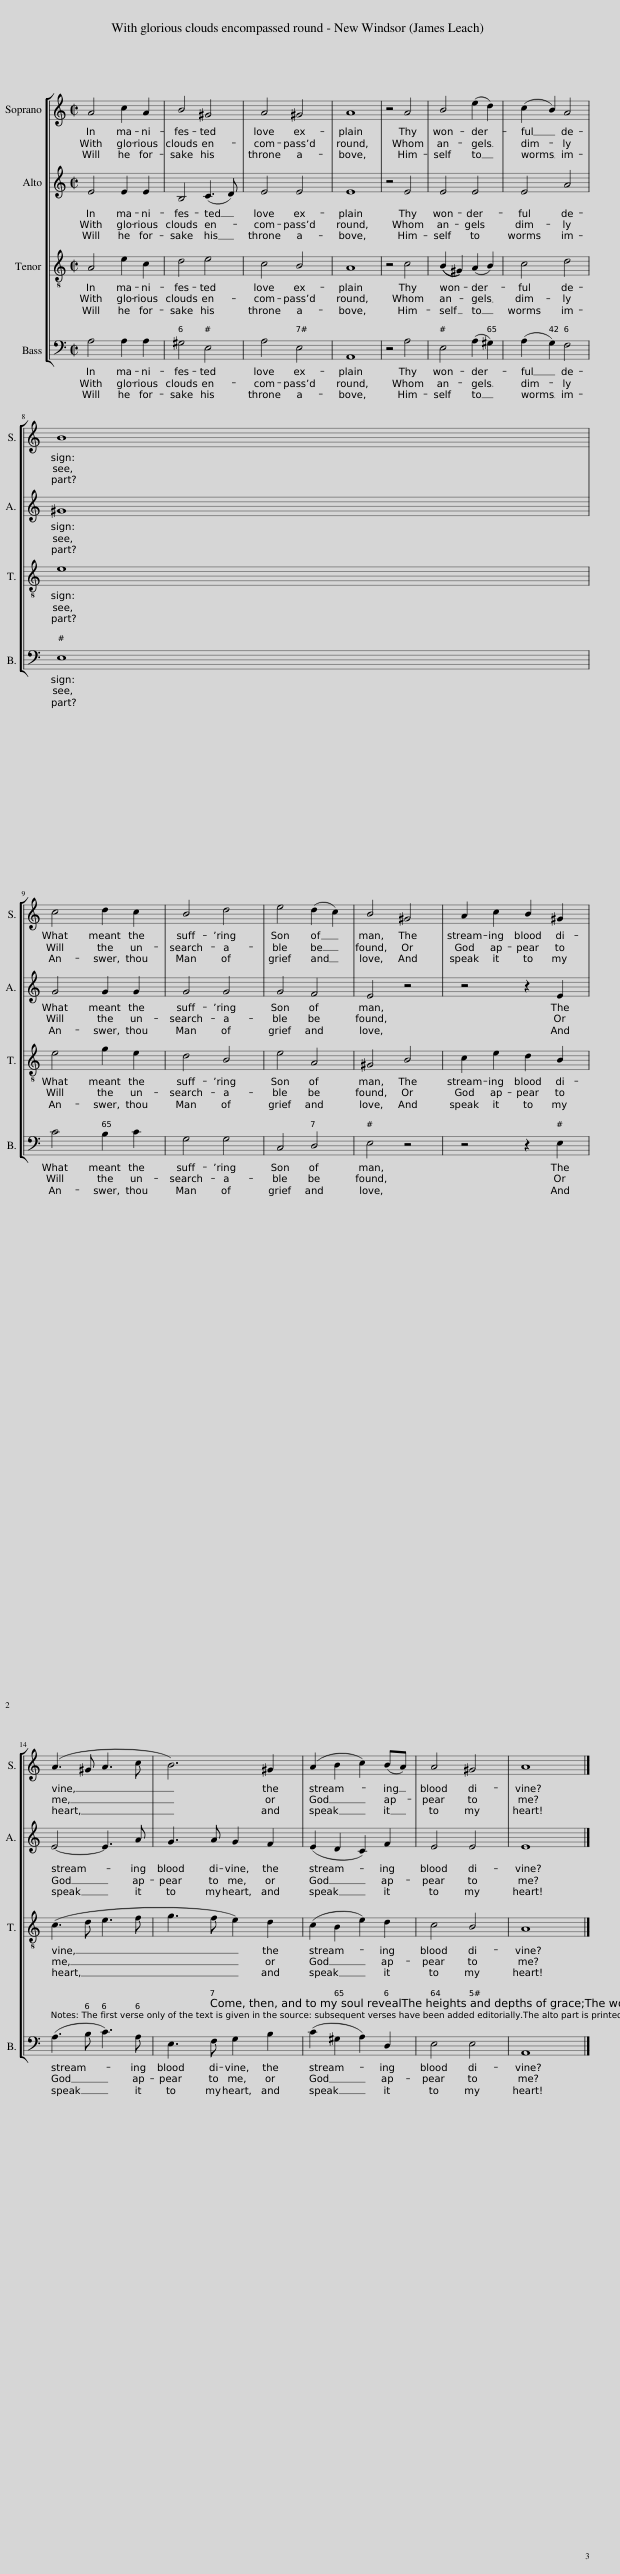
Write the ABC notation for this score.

X:1
%%score [ 1 2 3 4 ]
L:1/8
M:2/2
I:linebreak $
K:C
V:1 treble
V:2 treble
V:3 treble-8 transpose=-12
V:4 bass
V:1
 A4 c2 A2 | B4 ^G4 | A4 ^G4 | A8 | z4 A4 | %5
 B4 (e2 d2) | (c2 B2) A4 |$ B8 |$ c4 d2 c2 | B4 d4 | %10
 e4 (d2 c2) | B4 ^G4 | A2 c2 B2 ^G2 |$ (A3 ^G A3 c | B6) ^G2 | %15
 (A2 B2 c2) (BA) | A4 ^G4 | A8 |] %18
V:2
 E4 E2 E2 | B,4 (C3 D) | E4 E4 | E8 | z4 E4 | %5
 E4 E4 | E4 A4 |$ ^G8 |$ G4 G2 G2 | G4 G4 | %10
 G4 F4 | E4 z4 | z4 z2 E2 |$ E4- E3 A | G3 A G2 F2 | %15
 (E2 D2 C2) F2 | E4 E4 | E8 |] %18
V:3
 A4 e2 c2 | d4 e4 | c4 B4 | A8 | z4 c4 | %5
 ((B2 ^G2)) (A2 B2) | c4 d4 |$ e8 |$ e4 g2 e2 | d4 B4 | %10
 e4 A4 | ^G4 B4 | c2 e2 d2 B2 |$ (c3 d e3 f | g3 f e2) d2 | %15
 (c2 B2 e2) d2 | c4 B4 | A8 |] %18
V:4
 A,4 A,2 A,2 | ^G,4 E,4 | A,4 E,4 | A,,8 | z4 A,4 | %5
 E,4 (A,2 ^G,2) | (A,2 G,2) F,4 |$ E,8 |$ C4 B,2 C2 | G,4 G,4 | %10
 C,4 D,4 | E,4 z4 | z4 z2 E,2 |$ (A,3 B, C3) A, | E,3 F, G,2 B,2 | %15
 (C2 ^G,2 A,2) D,2 | E,4 E,4 | A,,8 |] %18
